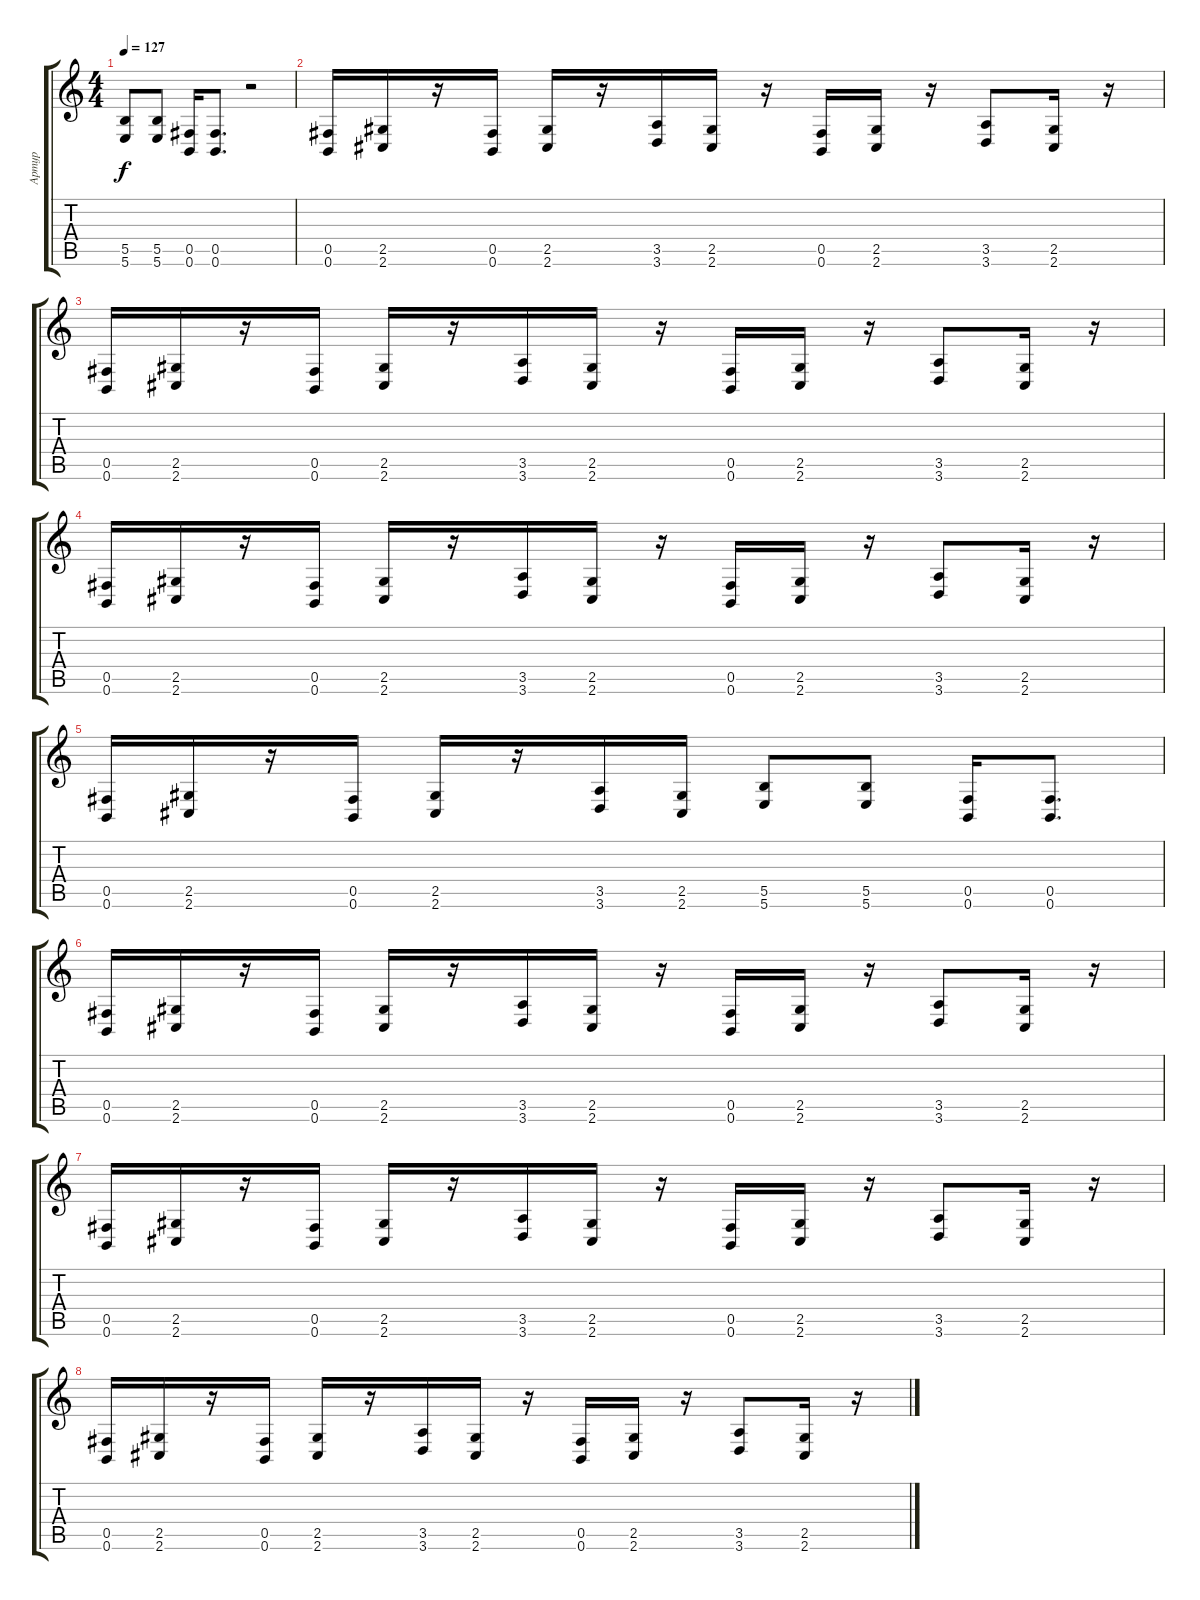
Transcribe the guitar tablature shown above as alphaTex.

\track ("Артур" "Артур") {instrument distortionguitar}
\staff {score tabs}
\tuning (Db4 Ab3 E3 B2 Gb2 B1) {hide}
\ts (4 4)
\tempo 127
\clef g2
\ks c
(5.5 5.6).8{dy f} (5.5 5.6).8 (0.5 0.6).16 (0.5 0.6).8{d} r.2 |
(0.5 0.6).16 (2.5 2.6).16 r.16 (0.5 0.6).16 (2.5 2.6).16 r.16 (3.5 3.6).16 (2.5 2.6).16 r.16 (0.5 0.6).16 (2.5 2.6).16 r.16 (3.5 3.6).8 (2.5 2.6).16 r.16 |
(0.5 0.6).16 (2.5 2.6).16 r.16 (0.5 0.6).16 (2.5 2.6).16 r.16 (3.5 3.6).16 (2.5 2.6).16 r.16 (0.5 0.6).16 (2.5 2.6).16 r.16 (3.5 3.6).8 (2.5 2.6).16 r.16 |
(0.5 0.6).16 (2.5 2.6).16 r.16 (0.5 0.6).16 (2.5 2.6).16 r.16 (3.5 3.6).16 (2.5 2.6).16 r.16 (0.5 0.6).16 (2.5 2.6).16 r.16 (3.5 3.6).8 (2.5 2.6).16 r.16 |
(0.5 0.6).16 (2.5 2.6).16 r.16 (0.5 0.6).16 (2.5 2.6).16 r.16 (3.5 3.6).16 (2.5 2.6).16 (5.5 5.6).8 (5.5 5.6).8 (0.5 0.6).16 (0.5 0.6).8{d} |
(0.5 0.6).16 (2.5 2.6).16 r.16 (0.5 0.6).16 (2.5 2.6).16 r.16 (3.5 3.6).16 (2.5 2.6).16 r.16 (0.5 0.6).16 (2.5 2.6).16 r.16 (3.5 3.6).8 (2.5 2.6).16 r.16 |
(0.5 0.6).16 (2.5 2.6).16 r.16 (0.5 0.6).16 (2.5 2.6).16 r.16 (3.5 3.6).16 (2.5 2.6).16 r.16 (0.5 0.6).16 (2.5 2.6).16 r.16 (3.5 3.6).8 (2.5 2.6).16 r.16 |
(0.5 0.6).16 (2.5 2.6).16 r.16 (0.5 0.6).16 (2.5 2.6).16 r.16 (3.5 3.6).16 (2.5 2.6).16 r.16 (0.5 0.6).16 (2.5 2.6).16 r.16 (3.5 3.6).8 (2.5 2.6).16 r.16
